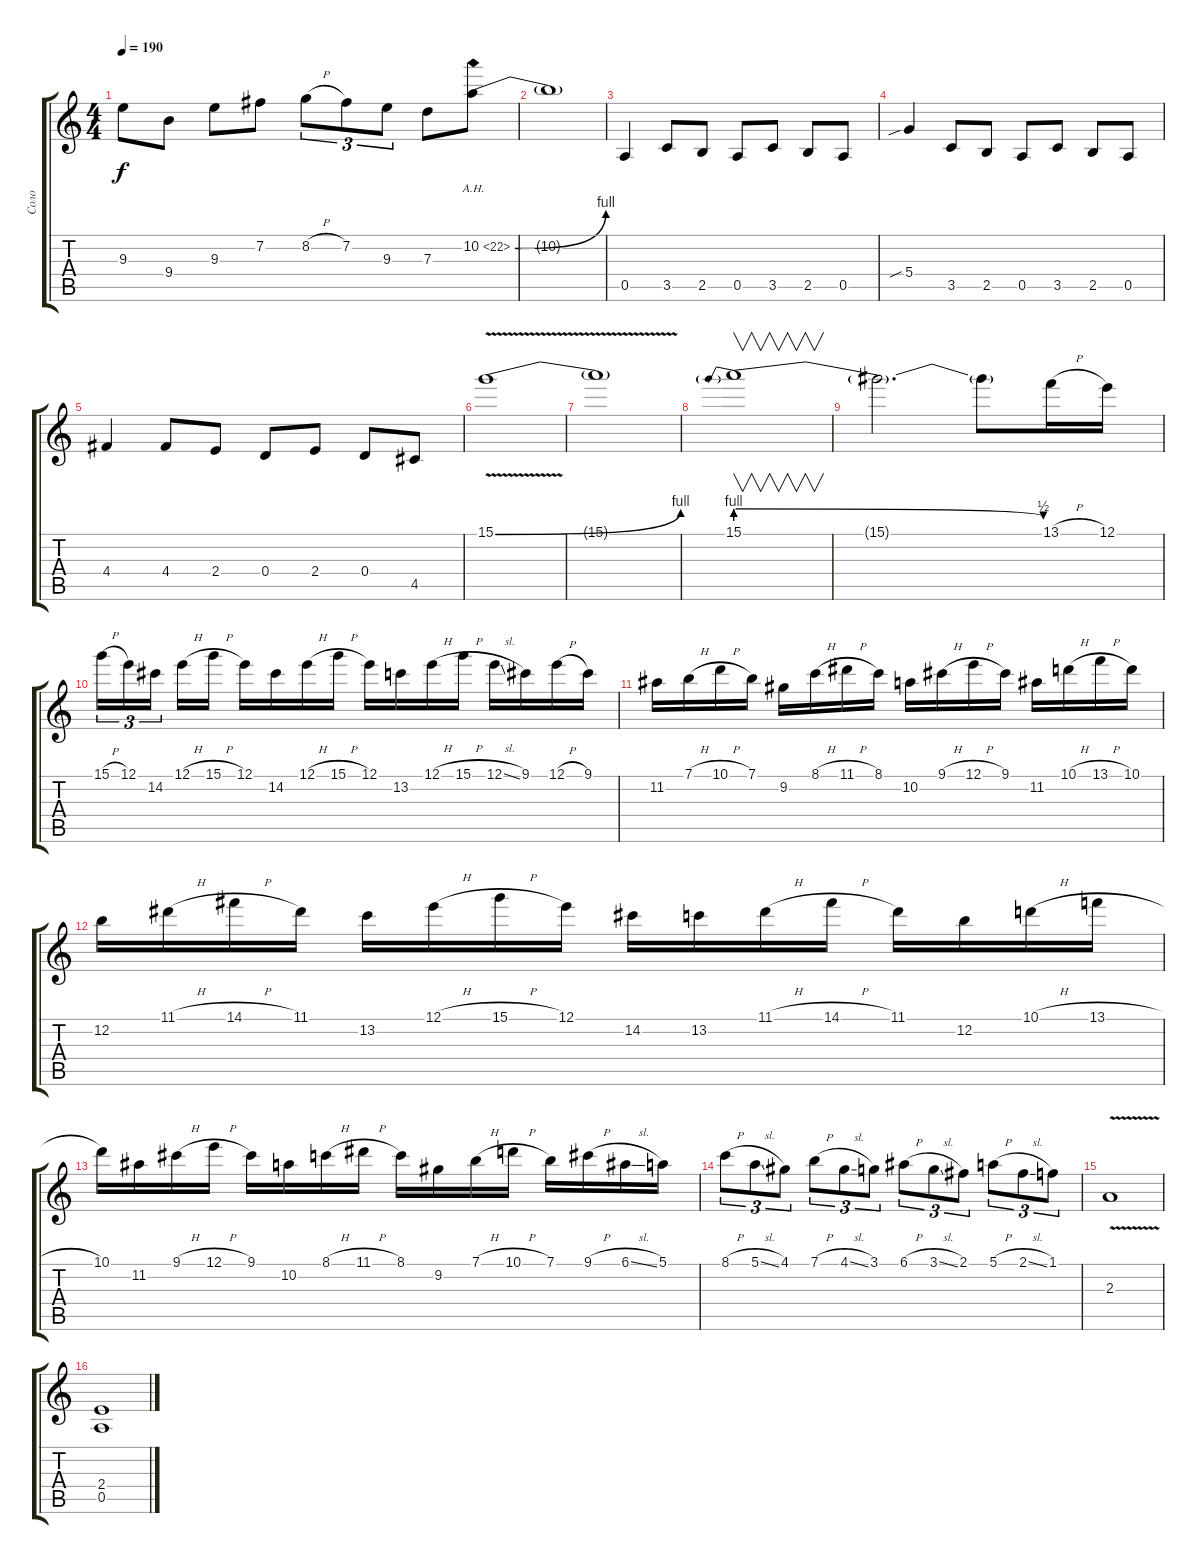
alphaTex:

\track ("Соло" "Соло") {instrument distortionguitar}
\staff {score tabs}
\tuning (E4 B3 G3 D3 A2 E2) {hide}
\ts (4 4)
\tempo 190
\clef g2
\ks c
9.3{t}.8{dy f} 9.4.8 9.3.8 7.2.8 8.2{h}.8{tu (3 2)} 7.2.8{tu (3 2)} 9.3.8{tu (3 2)} 7.3.8 10.2{be (bend 0 0 60 4) ah 12}.8 |
10.2{t}.1 |
0.5.4 3.5.8 2.5.8 0.5.8 3.5.8 2.5.8 0.5.8 |
5.4{sib}.4 3.5.8 2.5.8 0.5.8 3.5.8 2.5.8 0.5.8 |
4.4.4 4.4.8 2.4.8 0.4.8 2.4.8 0.4.8 4.5.8 |
15.1{be (bend 0 0 60 4) v}.1 |
15.1{t}.1 |
15.1{be (prebendrelease 0 4 60 2)}.1{v} |
15.1{t}.2{d} 15.1{t}.8 13.1{h}.16 12.1.16 |
15.1{h}.16{tu (3 2)} 12.1.16{tu (3 2)} 14.2.16{tu (3 2) beam splitsecondary} 12.1{h}.16 15.1{h}.16 12.1.16 14.2.16 12.1{h}.16 15.1{h}.16 12.1.16 13.2.16 12.1{h}.16 15.1{h}.16 12.1{sl}.16 9.1.16 12.1{h}.16 9.1.16 |
11.2.16 7.1{h}.16 10.1{h}.16 7.1.16 9.2.16 8.1{h}.16 11.1{h}.16 8.1.16 10.2.16 9.1{h}.16 12.1{h}.16 9.1.16 11.2.16 10.1{h}.16 13.1{h}.16 10.1.16 |
12.2.16 11.1{h}.16 14.1{h}.16 11.1.16 13.2.16 12.1{h}.16 15.1{h}.16 12.1.16 14.2.16 13.2.16 11.1{h}.16 14.1{h}.16 11.1.16 12.2.16 10.1{h}.16 13.1{h}.16 |
10.1.16 11.2.16 9.1{h}.16 12.1{h}.16 9.1.16 10.2.16 8.1{h}.16 11.1{h}.16 8.1.16 9.2.16 7.1{h}.16 10.1{h}.16 7.1.16 9.1{h}.16 6.1{sl}.16 5.1.16 |
8.1{h}.8{tu (3 2)} 5.1{sl}.8{tu (3 2)} 4.1.8{tu (3 2)} 7.1{h}.8{tu (3 2)} 4.1{sl}.8{tu (3 2)} 3.1.8{tu (3 2)} 6.1{h}.8{tu (3 2)} 3.1{sl}.8{tu (3 2)} 2.1.8{tu (3 2)} 5.1{h}.8{tu (3 2)} 2.1{sl}.8{tu (3 2)} 1.1.8{tu (3 2)} |
2.3{v}.1 |
(2.4 0.5).1
